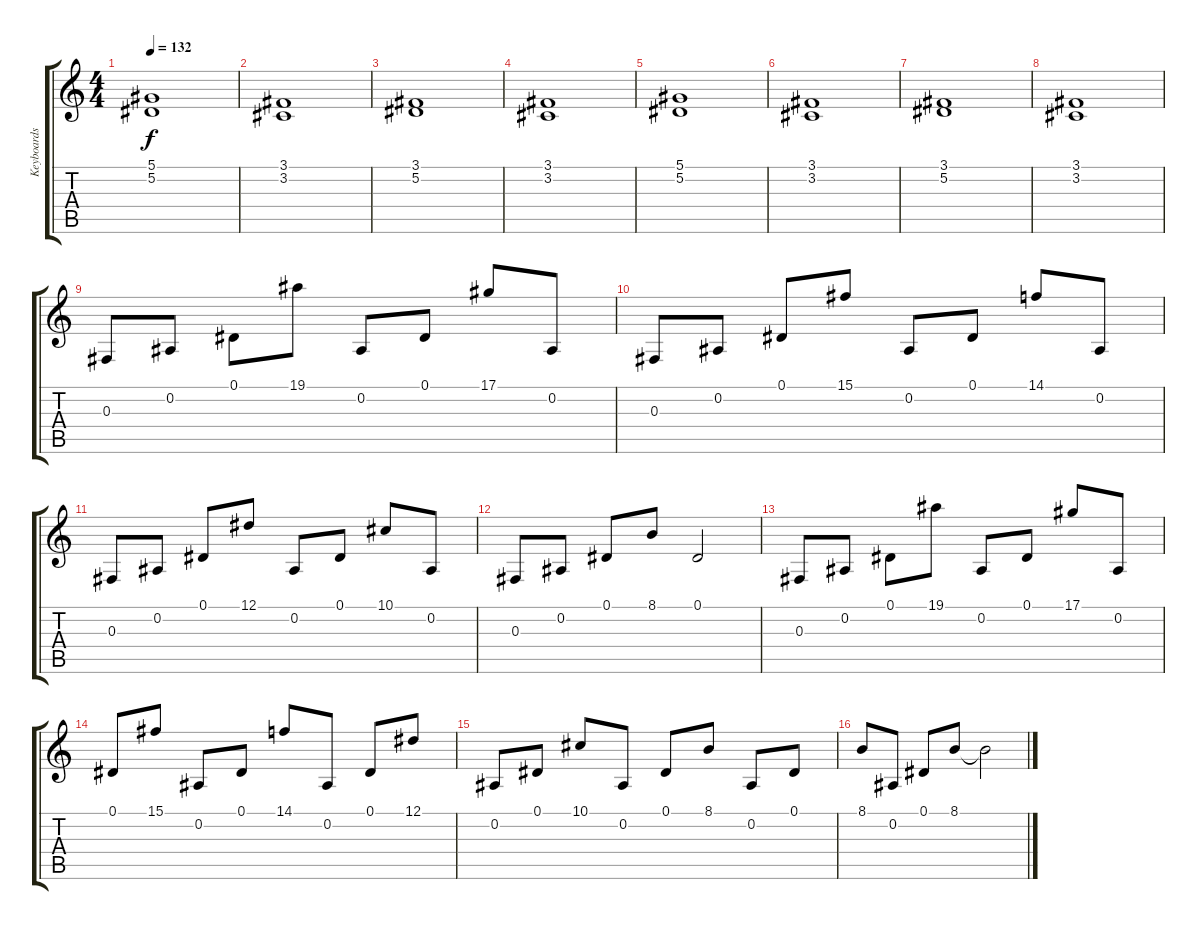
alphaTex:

\track ("Keyboards" "Keyboards") {instrument choiraahs}
\staff {score tabs}
\tuning (Eb4 Bb3 Gb3 Db3 Ab2 Eb2) {hide}
\ts (4 4)
\tempo 132
\clef g2
\ks c
(5.1 5.2).1{dy f} |
(3.1 3.2).1 |
(3.1 5.2).1 |
(3.1 3.2).1 |
(5.1 5.2).1 |
(3.1 3.2).1 |
(3.1 5.2).1 |
(3.1 3.2).1 |
0.3.8{instrument lead5charang} 0.2.8 0.1.8 19.1.8 0.2.8 0.1.8 17.1.8 0.2.8 |
0.3.8 0.2.8 0.1.8 15.1.8 0.2.8 0.1.8 14.1.8 0.2.8 |
0.3.8 0.2.8 0.1.8 12.1.8 0.2.8 0.1.8 10.1.8 0.2.8 |
0.3.8 0.2.8 0.1.8 8.1.8 0.1.2 |
0.3.8 0.2.8 0.1.8 19.1.8 0.2.8 0.1.8 17.1.8 0.2.8 |
0.1.8 15.1.8 0.2.8 0.1.8 14.1.8 0.2.8 0.1.8 12.1.8 |
0.2.8 0.1.8 10.1.8 0.2.8 0.1.8 8.1.8 0.2.8 0.1.8 |
8.1.8 0.2.8 0.1.8 8.1.8 8.1{t}.2
